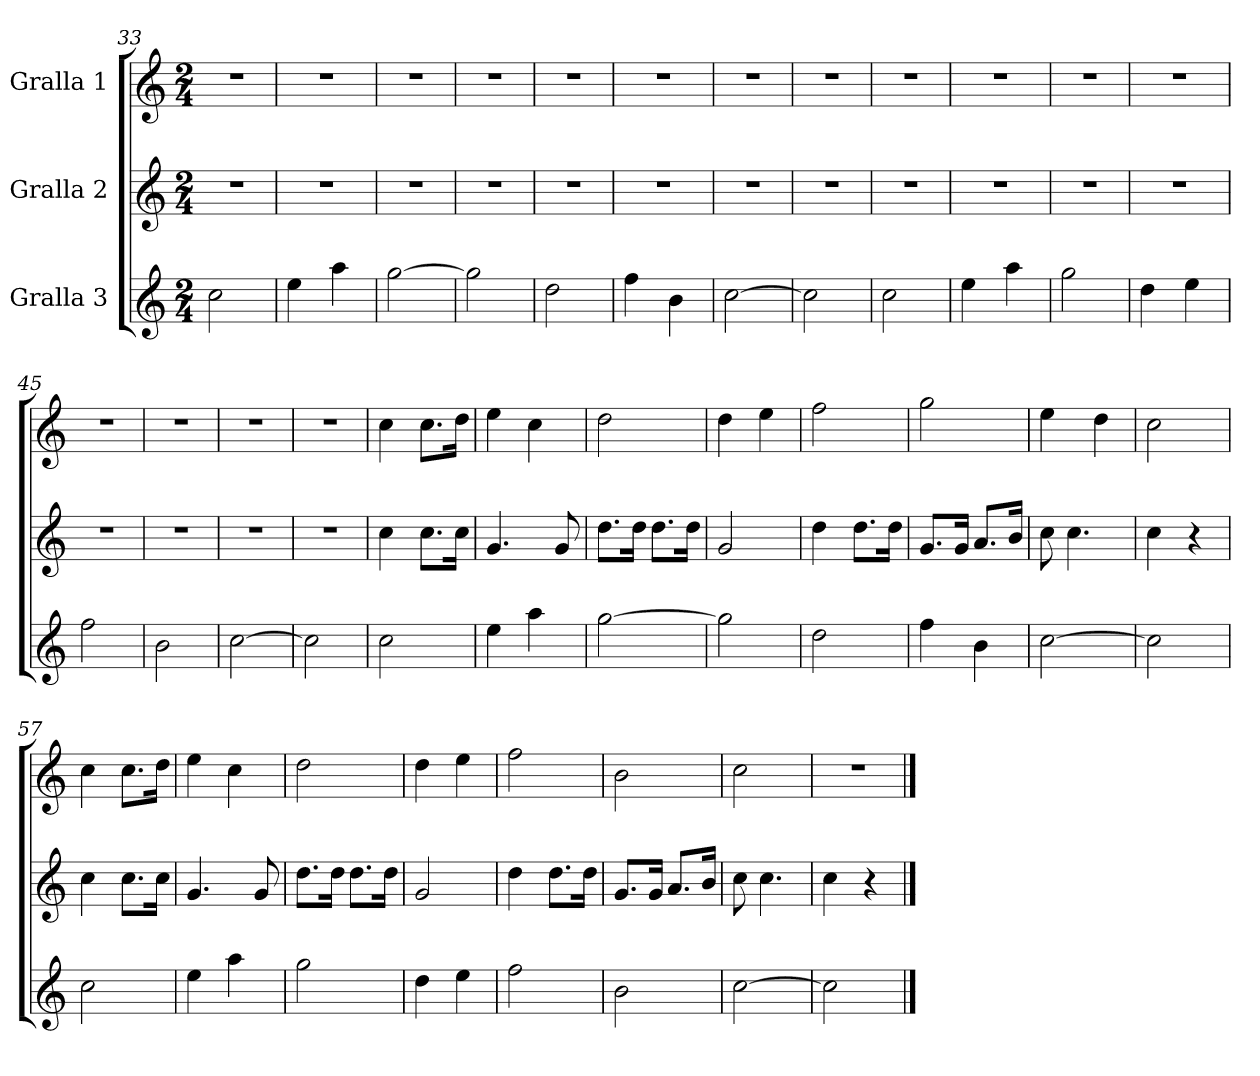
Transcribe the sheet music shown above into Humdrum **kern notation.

**kern	**kern	**kern
*part3	*part2	*part1
*staff3	*staff2	*staff1
*I"Gralla 3	*I"Gralla 2	*I"Gralla 1
*clefG2	*clefG2	*clefG2
*k[]	*k[]	*k[]
*M2/4	*M2/4	*M2/4
=33	=33	=33
2cc	2r	2r
=34	=34	=34
4ee	2r	2r
4aa	.	.
=35	=35	=35
[2gg	2r	2r
=36	=36	=36
2gg]	2r	2r
=37	=37	=37
2dd	2r	2r
=38	=38	=38
4ff	2r	2r
4b	.	.
=39	=39	=39
[2cc	2r	2r
=40	=40	=40
2cc]	2r	2r
=41	=41	=41
2cc	2r	2r
=42	=42	=42
4ee	2r	2r
4aa	.	.
=43	=43	=43
2gg	2r	2r
=44	=44	=44
4dd	2r	2r
4ee	.	.
=45	=45	=45
2ff	2r	2r
=46	=46	=46
2b	2r	2r
=47	=47	=47
[2cc	2r	2r
=48	=48	=48
2cc]	2r	2r
=49	=49	=49
2cc	4cc	4cc
.	8.cc\L	8.cc\L
.	16cc\Jk	16dd\Jk
=50	=50	=50
4ee	4.g	4ee
4aa	.	4cc
.	8g	.
=51	=51	=51
[2gg	8.dd\L	2dd
.	16dd\Jk	.
.	8.dd\L	.
.	16dd\Jk	.
=52	=52	=52
2gg]	2g	4dd
.	.	4ee
=53	=53	=53
2dd	4dd	2ff
.	8.dd\L	.
.	16dd\Jk	.
=54	=54	=54
4ff	8.g/L	2gg
.	16g/Jk	.
4b	8.a/L	.
.	16b/Jk	.
=55	=55	=55
[2cc	8cc	4ee
.	4.cc	.
.	.	4dd
=56	=56	=56
2cc]	4cc	2cc
.	4r	.
=57	=57	=57
2cc	4cc	4cc
.	8.cc\L	8.cc\L
.	16cc\Jk	16dd\Jk
=58	=58	=58
4ee	4.g	4ee
4aa	.	4cc
.	8g	.
=59	=59	=59
2gg	8.dd\L	2dd
.	16dd\Jk	.
.	8.dd\L	.
.	16dd\Jk	.
=60	=60	=60
4dd	2g	4dd
4ee	.	4ee
=61	=61	=61
2ff	4dd	2ff
.	8.dd\L	.
.	16dd\Jk	.
=62	=62	=62
2b	8.g/L	2b
.	16g/Jk	.
.	8.a/L	.
.	16b/Jk	.
=63	=63	=63
[2cc	8cc	2cc
.	4.cc	.
=64	=64	=64
2cc]	4cc	2r
.	4r	.
==	==	==
*-	*-	*-
